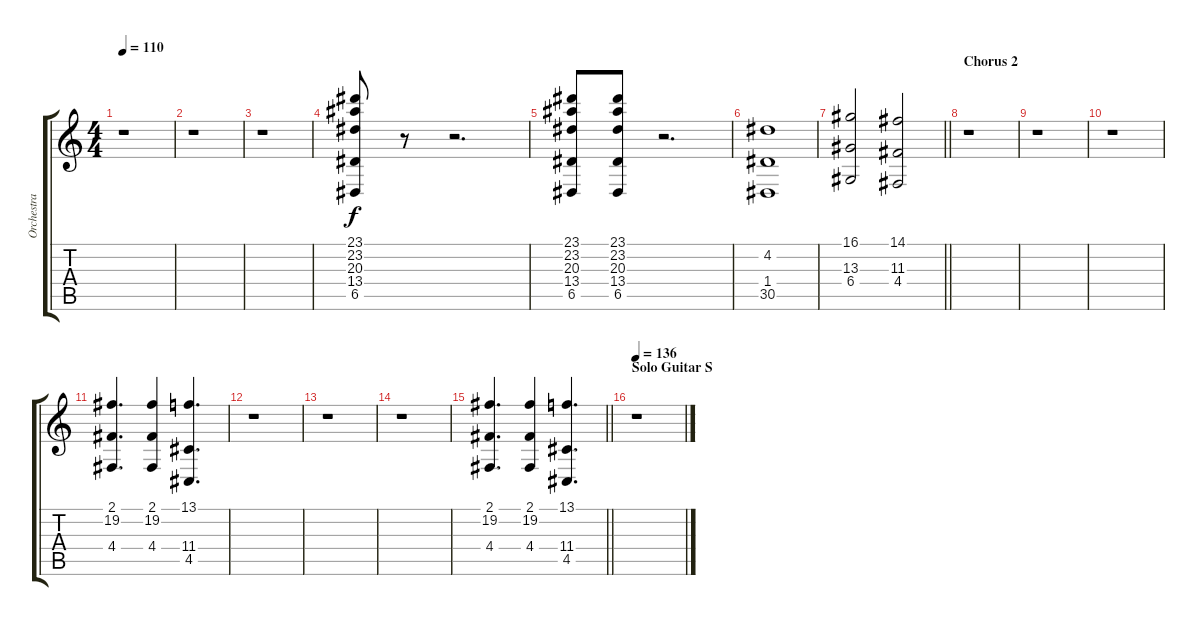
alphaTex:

\track ("Orchestra" "Orchestra") {instrument acousticgrandpiano}
\staff {score tabs}
\tuning (E4 B3 G3 D3 A2 E2) {hide}
\ts (4 4)
\tempo 110
\clef g2
\ks c
r.1{dy f} |
r.1 |
r.1 |
(23.1 23.2 20.3 13.4 6.5).8{volume 8 instrument orchestrahit} r.8 r.2{d} |
(23.1 23.2 20.3 13.4 6.5).8 (23.1 23.2 20.3 13.4 6.5).8 r.2{d} |
(4.2 1.4 30.5).1{volume 13 instrument brasssection} |
\barLineRight lightlight
(16.1 13.3 6.4).2 (14.1 11.3 4.4).2 |
\section ("" "Chorus 2 ")
r.1 |
r.1 |
r.1 |
(2.1 19.2 4.4).4{d instrument brasssection} (2.1 19.2 4.4).4 (13.1 11.4 4.5).4{d} |
r.1 |
r.1 |
r.1 |
\barLineRight lightlight
(2.1 19.2 4.4).4{d instrument brasssection} (2.1 19.2 4.4).4 (13.1 11.4 4.5).4{d} |
\section ("" "Solo Guitar S")
\tempo 136
r.1
